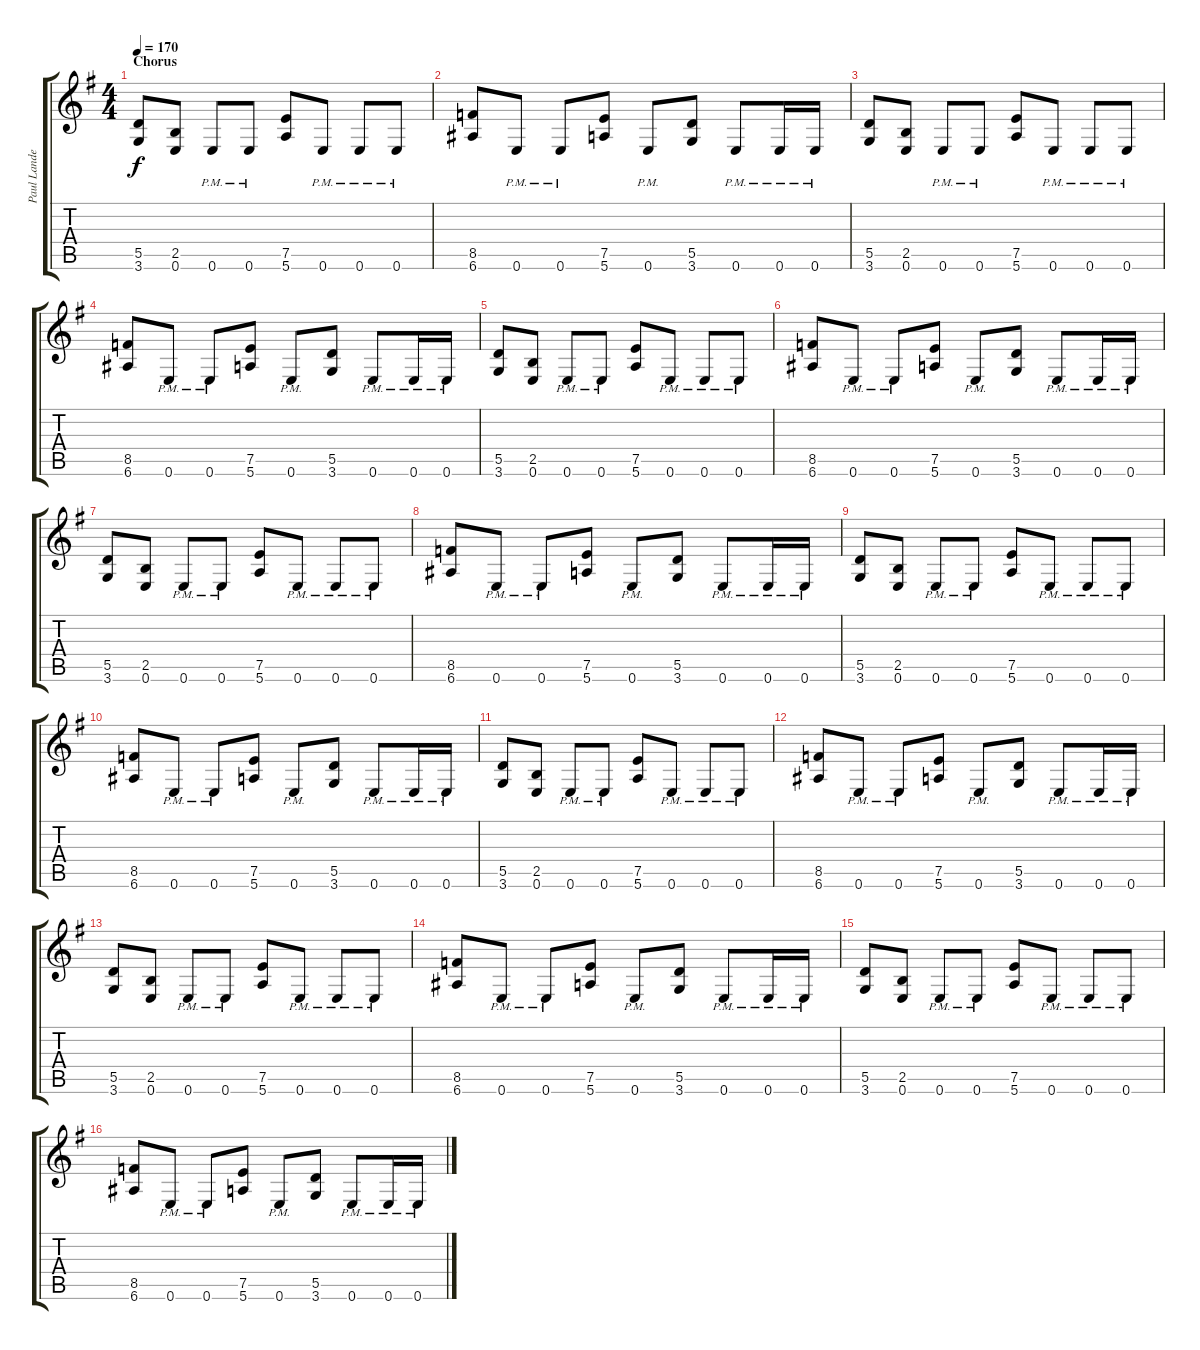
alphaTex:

\track ("Paul Landers - Guitar II" "Paul Lande") {instrument distortionguitar}
\staff {score tabs}
\tuning (E4 B3 G3 D3 A2 E2) {hide}
\ts (4 4)
\section ("" "Chorus")
\tempo 170
\clef g2
\ks g
(5.5 3.6).8{dy f} (2.5 0.6).8 0.6{pm}.8 0.6{pm}.8 (7.5 5.6).8 0.6{pm}.8 0.6{pm}.8 0.6{pm}.8 |
(8.5 6.6).8 0.6{pm}.8 0.6{pm}.8 (7.5 5.6).8 0.6{pm}.8 (5.5 3.6).8 0.6{pm}.8 0.6{pm}.16 0.6{pm}.16 |
(5.5 3.6).8 (2.5 0.6).8 0.6{pm}.8 0.6{pm}.8 (7.5 5.6).8 0.6{pm}.8 0.6{pm}.8 0.6{pm}.8 |
(8.5 6.6).8 0.6{pm}.8 0.6{pm}.8 (7.5 5.6).8 0.6{pm}.8 (5.5 3.6).8 0.6{pm}.8 0.6{pm}.16 0.6{pm}.16 |
(5.5 3.6).8 (2.5 0.6).8 0.6{pm}.8 0.6{pm}.8 (7.5 5.6).8 0.6{pm}.8 0.6{pm}.8 0.6{pm}.8 |
(8.5 6.6).8 0.6{pm}.8 0.6{pm}.8 (7.5 5.6).8 0.6{pm}.8 (5.5 3.6).8 0.6{pm}.8 0.6{pm}.16 0.6{pm}.16 |
(5.5 3.6).8 (2.5 0.6).8 0.6{pm}.8 0.6{pm}.8 (7.5 5.6).8 0.6{pm}.8 0.6{pm}.8 0.6{pm}.8 |
(8.5 6.6).8 0.6{pm}.8 0.6{pm}.8 (7.5 5.6).8 0.6{pm}.8 (5.5 3.6).8 0.6{pm}.8 0.6{pm}.16 0.6{pm}.16 |
(5.5 3.6).8 (2.5 0.6).8 0.6{pm}.8 0.6{pm}.8 (7.5 5.6).8 0.6{pm}.8 0.6{pm}.8 0.6{pm}.8 |
(8.5 6.6).8 0.6{pm}.8 0.6{pm}.8 (7.5 5.6).8 0.6{pm}.8 (5.5 3.6).8 0.6{pm}.8 0.6{pm}.16 0.6{pm}.16 |
(5.5 3.6).8 (2.5 0.6).8 0.6{pm}.8 0.6{pm}.8 (7.5 5.6).8 0.6{pm}.8 0.6{pm}.8 0.6{pm}.8 |
(8.5 6.6).8 0.6{pm}.8 0.6{pm}.8 (7.5 5.6).8 0.6{pm}.8 (5.5 3.6).8 0.6{pm}.8 0.6{pm}.16 0.6{pm}.16 |
(5.5 3.6).8 (2.5 0.6).8 0.6{pm}.8 0.6{pm}.8 (7.5 5.6).8 0.6{pm}.8 0.6{pm}.8 0.6{pm}.8 |
(8.5 6.6).8 0.6{pm}.8 0.6{pm}.8 (7.5 5.6).8 0.6{pm}.8 (5.5 3.6).8 0.6{pm}.8 0.6{pm}.16 0.6{pm}.16 |
(5.5 3.6).8 (2.5 0.6).8 0.6{pm}.8 0.6{pm}.8 (7.5 5.6).8 0.6{pm}.8 0.6{pm}.8 0.6{pm}.8 |
(8.5 6.6).8 0.6{pm}.8 0.6{pm}.8 (7.5 5.6).8 0.6{pm}.8 (5.5 3.6).8 0.6{pm}.8 0.6{pm}.16 0.6{pm}.16
